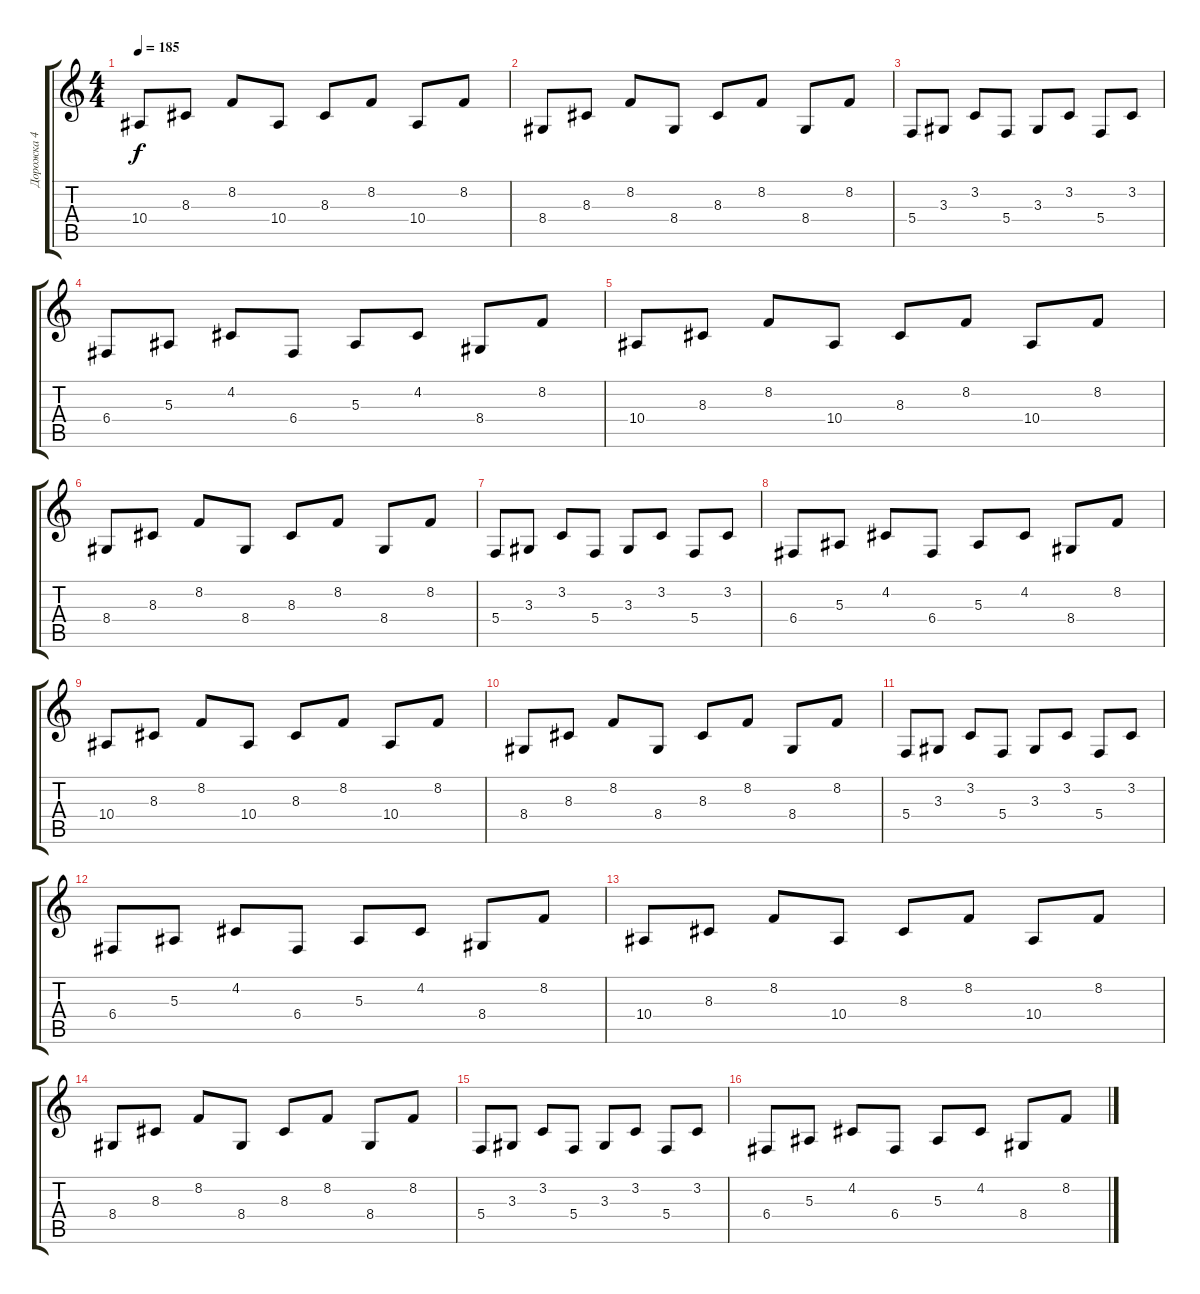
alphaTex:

\track ("Дорожка 4" "Дорожка 4") {instrument orchestralharp}
\staff {score tabs}
\tuning (D4 A3 F3 C3 G2 D2) {hide}
\ts (4 4)
\tempo 185
\clef g2
\ks c
10.4.8{dy f} 8.3.8 8.2.8 10.4.8 8.3.8 8.2.8 10.4.8 8.2.8 |
8.4.8 8.3.8 8.2.8 8.4.8 8.3.8 8.2.8 8.4.8 8.2.8 |
5.4.8 3.3.8 3.2.8 5.4.8 3.3.8 3.2.8 5.4.8 3.2.8 |
6.4.8 5.3.8 4.2.8 6.4.8 5.3.8 4.2.8 8.4.8 8.2.8 |
10.4.8 8.3.8 8.2.8 10.4.8 8.3.8 8.2.8 10.4.8 8.2.8 |
8.4.8 8.3.8 8.2.8 8.4.8 8.3.8 8.2.8 8.4.8 8.2.8 |
5.4.8 3.3.8 3.2.8 5.4.8 3.3.8 3.2.8 5.4.8 3.2.8 |
6.4.8 5.3.8 4.2.8 6.4.8 5.3.8 4.2.8 8.4.8 8.2.8 |
10.4.8 8.3.8 8.2.8 10.4.8 8.3.8 8.2.8 10.4.8 8.2.8 |
8.4.8 8.3.8 8.2.8 8.4.8 8.3.8 8.2.8 8.4.8 8.2.8 |
5.4.8 3.3.8 3.2.8 5.4.8 3.3.8 3.2.8 5.4.8 3.2.8 |
6.4.8 5.3.8 4.2.8 6.4.8 5.3.8 4.2.8 8.4.8 8.2.8 |
10.4.8 8.3.8 8.2.8 10.4.8 8.3.8 8.2.8 10.4.8 8.2.8 |
8.4.8 8.3.8 8.2.8 8.4.8 8.3.8 8.2.8 8.4.8 8.2.8 |
5.4.8 3.3.8 3.2.8 5.4.8 3.3.8 3.2.8 5.4.8 3.2.8 |
6.4.8 5.3.8 4.2.8 6.4.8 5.3.8 4.2.8 8.4.8 8.2.8
